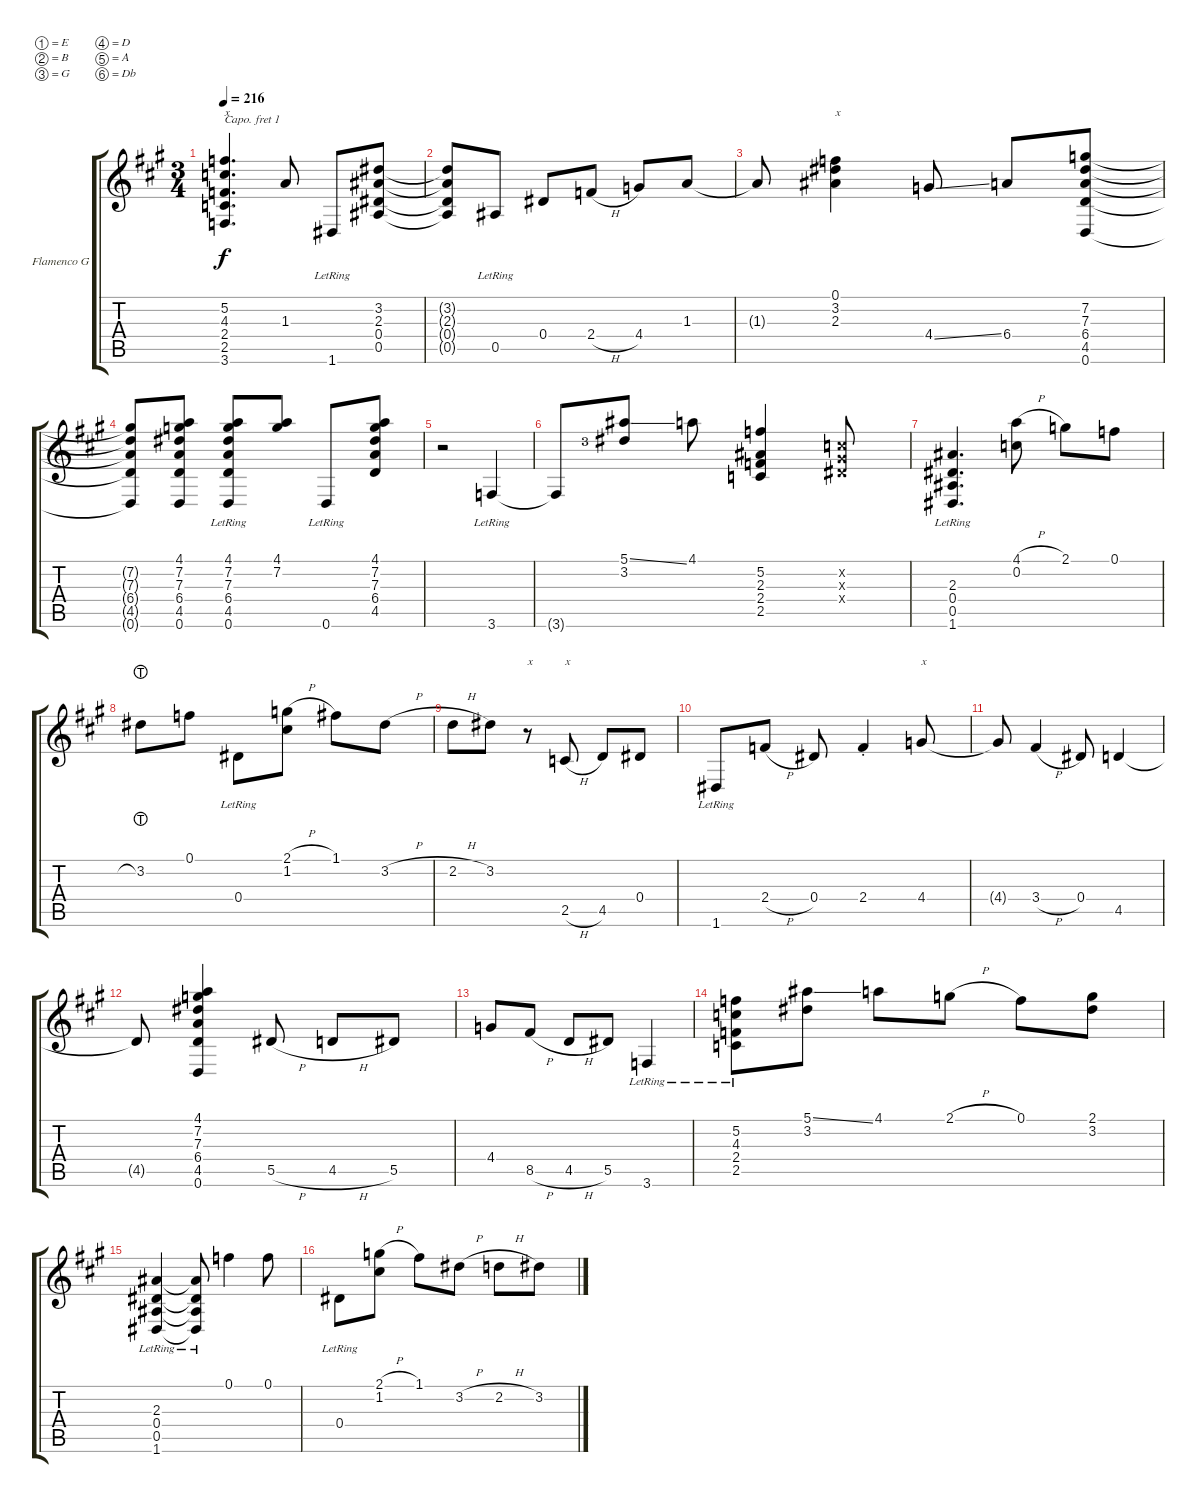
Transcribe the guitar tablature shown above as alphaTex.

\defaultSystemsLayout 4
\bracketExtendMode groupsimilarinstruments
\firstSystemTrackNameOrientation horizontal
\otherSystemsTrackNameOrientation horizontal
\track ("Flamenco Guitar" "Flamenco G") {instrument acousticguitarnylon}
\staff {score tabs}
\capo 1
\tuning (E4 B3 G3 D3 A2 Db2)
\ts (3 4)
\tempo 216
\clef g2
\ks a
(3.6 2.5 2.4 4.3 5.2).4{d txt "x" dy f} 1.3.8 1.6{lr}.8 (0.5 0.4 2.3 3.2).8 |
(3.2{t} 2.3{t} 0.4{t} 0.5{t}).8 0.5{lr}.8 0.4.8 2.4{h}.8 4.4.8 1.3.8 |
1.3{t}.8 (2.3 3.2 0.1).4{txt "x"} 4.4{ss}.8 6.4.8 (0.6 4.5 6.4 7.3 7.2).8 |
(7.2{t} 7.3{t} 6.4{t} 4.5{t} 0.6{t}).8 (0.6 4.5 6.4 7.3 7.2 4.1).8 (0.6{lr} 4.5 6.4 7.3 7.2 4.1).8 (4.1 7.2).8 0.6{lr}.8 (4.5 6.4 7.3 7.2 4.1).8 |
r.2 3.6{lr}.4 |
3.6{t}.8 (5.1{ss} 3.2{lf 4}).8 4.1.8 (2.5 2.4 2.3 5.2).4 (0.2{x} 0.3{x} 0.4{x}).8 |
(1.6{lr} 0.5 0.4 2.3).4{d} (0.2 4.1{h}).8 2.1.8 0.1.8 |
3.2{lht}.8 0.1.8 0.4{lr}.8 (2.1{h} 1.2).8 1.1.8 3.2{h}.8 |
2.2{h}.8 3.2.8 r.8{txt "x"} 2.5{h}.8{txt "x"} 4.5.8 0.4.8 |
1.6{lr}.8 2.4{h}.8 0.4.8 2.4{st}.4 4.4.8{txt "x"} |
4.4{t}.8 3.4{h}.4 0.4.8 4.5.4 |
4.5{t}.8 (4.5 6.4 7.3 7.2 4.1 0.6).4 5.5{h}.8 4.5{h}.8 5.5.8 |
4.4.8 8.5{h}.8 4.5{h}.8 5.5.8 3.6{lr}.4 |
(2.5 2.4 4.3{lr} 5.2).8 (5.1{ss} 3.2).8 4.1.8 2.1{h}.8 0.1.8 (2.1 3.2).8 |
(1.6 0.5 0.4 2.3{lr}).4 (2.3{lr t} 0.4{t} 0.5{t} 1.6{t}).8 0.1.4 0.1.8 |
0.4{lr}.8 (2.1{h} 1.2).8 1.1.8 3.2{h}.8 2.2{h}.8 3.2.8
